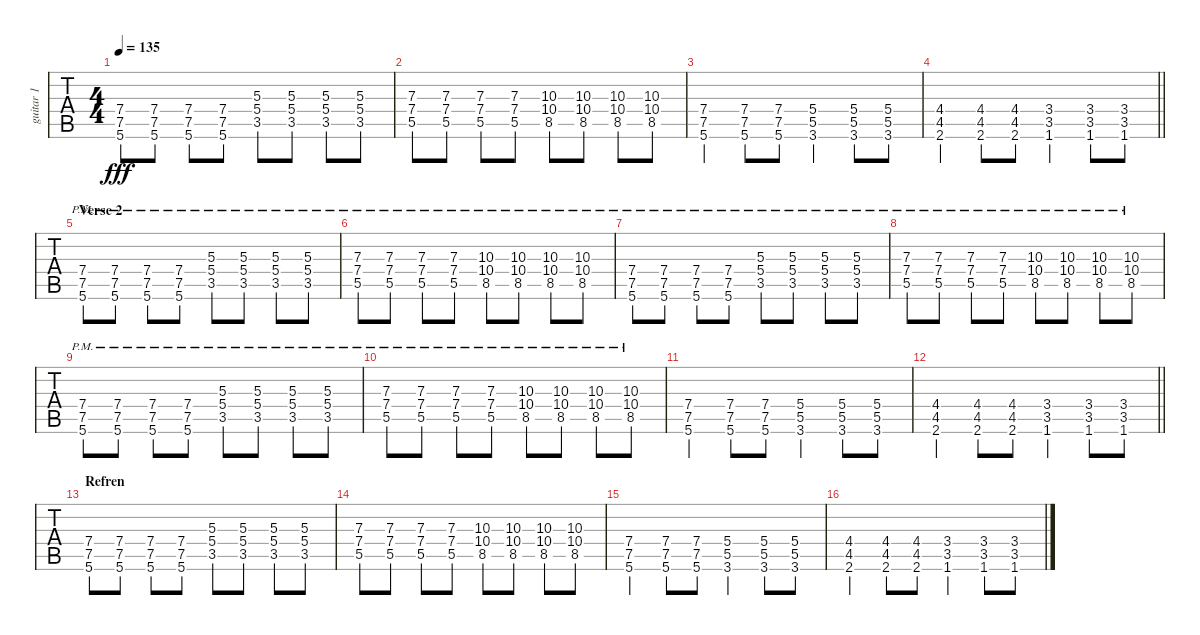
\track ("guitar 1" "guitar 1") {instrument distortionguitar}
\staff {tabs}
\tuning (E4 B3 G3 D3 A2 E2) {hide}
\ts (4 4)
\tempo 135
\clef g2
\ks c
(7.4 7.5 5.6).8{dy fff} (7.4 7.5 5.6).8 (7.4 7.5 5.6).8 (7.4 7.5 5.6).8 (5.3 5.4 3.5).8 (5.3 5.4 3.5).8 (5.3 5.4 3.5).8 (5.3 5.4 3.5).8 |
(7.3 7.4 5.5).8 (7.3 7.4 5.5).8 (7.3 7.4 5.5).8 (7.3 7.4 5.5).8 (10.3 10.4 8.5).8 (10.3 10.4 8.5).8 (10.3 10.4 8.5).8 (10.3 10.4 8.5).8 |
(7.4 7.5 5.6).4 (7.4 7.5 5.6).8 (7.4 7.5 5.6).8 (5.4 5.5 3.6).4 (5.4 5.5 3.6).8 (5.4 5.5 3.6).8 |
\barLineRight lightlight
(4.4 4.5 2.6).4 (4.4 4.5 2.6).8 (4.4 4.5 2.6).8 (3.4 3.5 1.6).4 (3.4 3.5 1.6).8 (3.4 3.5 1.6).8 |
\section ("" "Verse 2")
(7.4{pm} 7.5{pm} 5.6{pm}).8 (7.4{pm} 7.5{pm} 5.6{pm}).8 (7.4{pm} 7.5{pm} 5.6{pm}).8 (7.4{pm} 7.5{pm} 5.6{pm}).8 (5.3{pm} 5.4{pm} 3.5{pm}).8 (5.3{pm} 5.4{pm} 3.5{pm}).8 (5.3{pm} 5.4{pm} 3.5{pm}).8 (5.3{pm} 5.4{pm} 3.5{pm}).8 |
(7.3{pm} 7.4{pm} 5.5{pm}).8 (7.3{pm} 7.4{pm} 5.5{pm}).8 (7.3{pm} 7.4{pm} 5.5{pm}).8 (7.3{pm} 7.4{pm} 5.5{pm}).8 (10.3{pm} 10.4{pm} 8.5{pm}).8 (10.3{pm} 10.4{pm} 8.5{pm}).8 (10.3{pm} 10.4{pm} 8.5{pm}).8 (10.3{pm} 10.4{pm} 8.5{pm}).8 |
(7.4{pm} 7.5{pm} 5.6{pm}).8 (7.4{pm} 7.5{pm} 5.6{pm}).8 (7.4{pm} 7.5{pm} 5.6{pm}).8 (7.4{pm} 7.5{pm} 5.6{pm}).8 (5.3{pm} 5.4{pm} 3.5{pm}).8 (5.3{pm} 5.4{pm} 3.5{pm}).8 (5.3{pm} 5.4{pm} 3.5{pm}).8 (5.3{pm} 5.4{pm} 3.5{pm}).8 |
(7.3{pm} 7.4{pm} 5.5{pm}).8 (7.3{pm} 7.4{pm} 5.5{pm}).8 (7.3{pm} 7.4{pm} 5.5{pm}).8 (7.3{pm} 7.4{pm} 5.5{pm}).8 (10.3{pm} 10.4{pm} 8.5{pm}).8 (10.3{pm} 10.4{pm} 8.5{pm}).8 (10.3{pm} 10.4{pm} 8.5{pm}).8 (10.3{pm} 10.4{pm} 8.5{pm}).8 |
(7.4{pm} 7.5{pm} 5.6{pm}).8 (7.4{pm} 7.5{pm} 5.6{pm}).8 (7.4{pm} 7.5{pm} 5.6{pm}).8 (7.4{pm} 7.5{pm} 5.6{pm}).8 (5.3{pm} 5.4{pm} 3.5{pm}).8 (5.3{pm} 5.4{pm} 3.5{pm}).8 (5.3{pm} 5.4{pm} 3.5{pm}).8 (5.3{pm} 5.4{pm} 3.5{pm}).8 |
(7.3{pm} 7.4{pm} 5.5{pm}).8 (7.3{pm} 7.4{pm} 5.5{pm}).8 (7.3{pm} 7.4{pm} 5.5{pm}).8 (7.3{pm} 7.4{pm} 5.5{pm}).8 (10.3{pm} 10.4{pm} 8.5{pm}).8 (10.3{pm} 10.4{pm} 8.5{pm}).8 (10.3{pm} 10.4{pm} 8.5{pm}).8 (10.3{pm} 10.4{pm} 8.5{pm}).8 |
(7.4 7.5 5.6).4 (7.4 7.5 5.6).8 (7.4 7.5 5.6).8 (5.4 5.5 3.6).4 (5.4 5.5 3.6).8 (5.4 5.5 3.6).8 |
\barLineRight lightlight
(4.4 4.5 2.6).4 (4.4 4.5 2.6).8 (4.4 4.5 2.6).8 (3.4 3.5 1.6).4 (3.4 3.5 1.6).8 (3.4 3.5 1.6).8 |
\section ("" "Refren")
(7.4 7.5 5.6).8 (7.4 7.5 5.6).8 (7.4 7.5 5.6).8 (7.4 7.5 5.6).8 (5.3 5.4 3.5).8 (5.3 5.4 3.5).8 (5.3 5.4 3.5).8 (5.3 5.4 3.5).8 |
(7.3 7.4 5.5).8 (7.3 7.4 5.5).8 (7.3 7.4 5.5).8 (7.3 7.4 5.5).8 (10.3 10.4 8.5).8 (10.3 10.4 8.5).8 (10.3 10.4 8.5).8 (10.3 10.4 8.5).8 |
(7.4 7.5 5.6).4 (7.4 7.5 5.6).8 (7.4 7.5 5.6).8 (5.4 5.5 3.6).4 (5.4 5.5 3.6).8 (5.4 5.5 3.6).8 |
(4.4 4.5 2.6).4 (4.4 4.5 2.6).8 (4.4 4.5 2.6).8 (3.4 3.5 1.6).4 (3.4 3.5 1.6).8 (3.4 3.5 1.6).8
